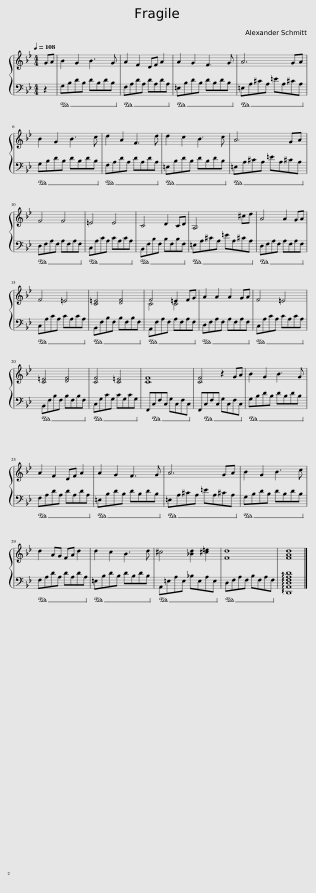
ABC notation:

X:1
%%score { ( 1 3 ) | 2 }
L:1/8
Q:1/4=108
M:4/4
I:linebreak $
K:Bb
V:1 treble
V:3 treble
V:2 bass
V:1
 GA | B2 G2 B3 G | A2 F2 DF A2 | A2 G2 F3 G | A6 GA |$ %5
 B2 G2 B3 c | d2 A2 F3 d | d2 c2 B3 c | A6 GA |$ F4 F4 | %10
 =E4 E4 | C4 D2 CD | A,6 ^cd | A4 A2 GA |$ F4 =E4 | %15
 [C=E]4 [DF]4 | F4 =E2 FG | A2 A2 A2 GA | F4 =E4 |$ [C=E]4 [DF]4 | %20
 [CF]4 [C=E]4 | [CF]8 | [CF]4 z2 GA | B2 G2 B3 G |$ A2 F2 DF A2 | %25
 A2 G2 F3 G | A6 GA | B2 G2 B3 c |$ d2 AG FA d2 | d2 c2 B3 d | %30
 ^c4 [_Bd]2 [^c=e]2 | [Fd]8 | [FAd]8 |] %33
V:2
 z2 |!ped! G,B,DB, DB,DB,!ped-up! |!ped! F,A,DA, DA,DA,!ped-up! |!ped! =E,B,DB, DB,DB,!ped-up! |!ped! =E,A,^CA, =EA,^CA,!ped-up! |$ %5
!ped! G,B,DB, DB,DB,!ped-up! |!ped! F,A,DA, DA,DA,!ped-up! |!ped! =E,B,DB, DB,DB,!ped-up! |!ped! =E,A,^CA, =EA,^CA,!ped-up! |$!ped! D,F,A,F, A,F,A,F,!ped-up! | %10
!ped! C,A,CA, CA,CA,!ped-up! |!ped! B,,F,B,F, B,F,B,F,!ped-up! |!ped! =E,A,^CA, =EA,^CA,!ped-up! |!ped! D,F,A,F, A,F,A,F,!ped-up! |$!ped! C,A,CA, CA,CA,!ped-up! | %15
!ped! B,,F,B,F, B,F,B,F,!ped-up! |!ped! A,,F,A,F, A,F,A,F,!ped-up! |!ped! D,F,A,F, A,F,A,F,!ped-up! |!ped! C,A,CA, CA,CA,!ped-up! |$!ped! B,,F,B,F, B,F,B,F,!ped-up! | %20
!ped! C,G,CG, CG,CG,!ped-up! | F,,!ped!C,F,C, G,C,F,C,!ped-up! | F,,!ped!C,F,C, G,C,F,C,!ped-up! |!ped! G,B,DB, DB,DB,!ped-up! |$!ped! F,A,DA, DA,DA,!ped-up! | %25
!ped! =E,B,DB, DB,DB,!ped-up! |!ped! =E,A,^CA, =EA,^CA,!ped-up! |!ped! G,B,DB, DB,DB,!ped-up! |$!ped! F,A,DA, DA,DA,!ped-up! |!ped! =E,B,DB, DB,DB,!ped-up! | %30
!ped! A,,=E,A,E, _B,E,A,E,!ped-up! |!ped! D,F,A,F, B,F,A,F,!ped-up! | !arpeggio![D,,A,,D,F,A,D]8 |] %33
V:3
 x2 | x8 | x8 | x8 | x8 |$ %5
 x8 | x8 | x8 | x8 |$ x8 | %10
 x8 | x8 | x8 | x8 |$ x8 | %15
 x8 | C4 C4 | x8 | x8 |$ x8 | %20
 x8 | x8 | x8 | x8 |$ x8 | %25
 x8 | x8 | x8 |$ x8 | x8 | %30
 x8 | x8 | x8 |] %33
